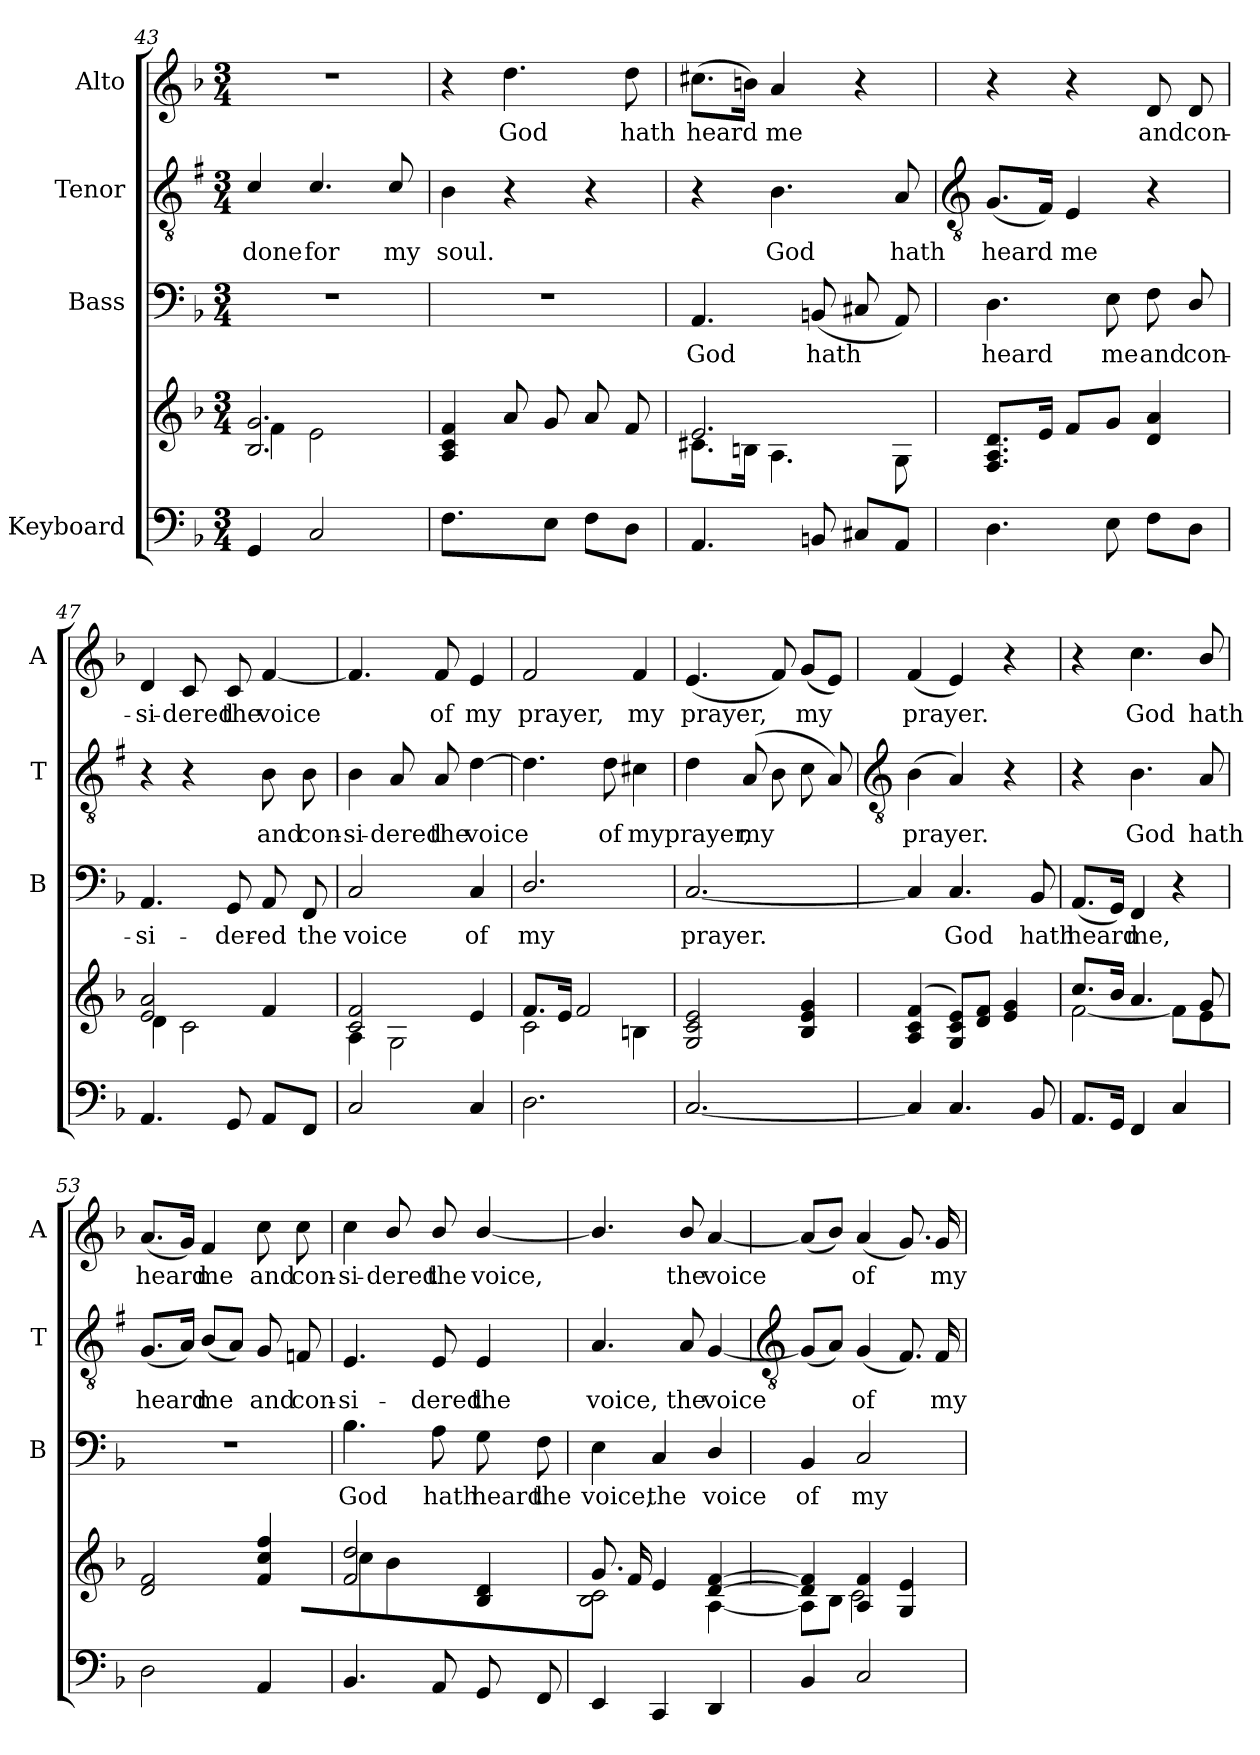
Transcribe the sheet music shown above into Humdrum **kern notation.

**kern	**kern	**kern	**text	**kern	**text	**kern	**text
*part4	*part4	*part3	*part3	*part2	*part2	*part1	*part1
*staff5	*staff4	*staff3	*staff3	*staff2	*staff2	*staff1	*staff1
*I"Keyboard	*	*I"Bass	*	*I"Tenor	*	*I"Alto	*
*	*	*I'B	*	*I'T	*	*I'A	*
*clefF4	*clefG2	*clefF4	*	*clefGv2	*	*clefG2	*
*	*	*	*	*ITrd1c2	*	*	*
*k[b-]	*k[b-]	*k[b-]	*	*k[b-]	*	*k[b-]	*
*F:	*F:	*F:	*	*F:	*	*F:	*
*M3/4	*M3/4	*M3/4	*	*M3/4	*	*M3/4	*
=43	=43	=43	=43	=43	=43	=43	=43
*	*^	*	*	*	*	*	*
!	!	!	!LO:N:vis=1	!	!	!LO:LY:b	!LO:N:vis=1	!
4GG	2.B-/ 2.g/	4f\	2.r	.	4B-/	done	2.r	.
!	!	!	!	!	!	!LO:LY:b	!	!
2C	.	2e\	.	.	4.B-/	for	.	.
!	!	!	!	!	!	!LO:LY:b	!	!
.	.	.	.	.	8B-/	my	.	.
=44	=44	=44	=44	=44	=44	=44	=44	=44
!	!	!LO:N:vis=1	!LO:N:vis=1	!	!	!LO:LY:b	!	!
4.F	4A/ 4c/ 4f/	2.ryy	2.r	.	4A	soul.	4r	.
!	!	!	!	!	!	!	!	!LO:LY:b
.	8a/	.	.	.	4r	.	4.dd	God
8EJ	8g/	.	.	.	.	.	.	.
8FL	8a/	.	.	.	4r	.	.	.
!	!	!	!	!	!	!	!	!LO:LY:b
8DJ	8f/	.	.	.	.	.	8dd	hath
=45	=45	=45	=45	=45	=45	=45	=45	=45
!	!	!	!	!LO:LY:b	!	!	!	!LO:LY:b
4.AA	2.e/	8.c#X\L	4.AA	God	4r	.	(>8.cc#XL	heard
.	.	16Bn\J	.	.	.	.	16bnJ)	.
!	!	!	!	!	!	!LO:LY:b	!	!LO:LY:b
.	.	4.A\	.	.	4.A	God	4a	me
!	!	!	!	!LO:LY:b	!	!	!	!
8BBn	.	.	(<8BBnL	hath	.	.	.	.
8C#XL	.	.	8C#X	.	.	.	4r	.
!	!	!	!	!	!	!LO:LY:b	!	!
8AAJ	.	8G	8AA)	.	8G	hath	.	.
!!LO:LB:g=z
=46	=46	=46	=46	=46	=46	=46	=46	=46
*	*	*	*	*	*clefGv2	*	*	*
!	!	!LO:N:vis=1	!	!LO:LY:b	!	!LO:LY:b	!	!
4.D	8.F/ 8.A/ 8.d/L	2.ryy	4.D	heard	(<8.FL	heard	4r	.
.	16e/J	.	.	.	16EJ)	.	.	.
!	!	!	!	!	!	!LO:LY:b	!	!
.	8f/L	.	.	.	4D	me	4r	.
!	!	!	!	!LO:LY:b	!	!	!	!
8E	8g/J	.	8E	me	.	.	.	.
!	!	!	!	!LO:LY:b	!	!	!	!LO:LY:b
8FL	4d/ 4a/	.	8F	and	4r	.	8d	and
!	!	!	!	!LO:LY:b	!	!	!	!LO:LY:b
8DJ	.	.	8D/	con-	.	.	8d	con-
=47	=47	=47	=47	=47	=47	=47	=47	=47
!	!	!	!	!LO:LY:b	!	!	!	!LO:LY:b
4.AA	2e/ 2a/	4d\	4.AA	-si-	4r	.	4d	-si-
!	!	!	!	!	!	!	!	!LO:LY:b
.	.	2c\	.	.	4r	.	8c	-dered
!	!	!	!	!LO:LY:b	!	!	!	!LO:LY:b
8GG	.	.	8GG	-der-	.	.	8c	the
!	!	!	!	!LO:LY:b	!	!LO:LY:b	!	!LO:LY:b
8AAL	4f/	.	8AA	-ed	8A	and	[4f	voice
!	!	!	!	!LO:LY:b	!	!LO:LY:b	!	!
8FFJ	.	.	8FF	the	8A	con-	.	.
=48	=48	=48	=48	=48	=48	=48	=48	=48
!	!	!	!	!LO:LY:b	!	!LO:LY:b	!	!
2C	2c/ 2f/	4A\	2C	voice	4A	-si-	4.f]	.
!	!	!	!	!	!	!LO:LY:b	!	!
.	.	2G\	.	.	8G	-dered	.	.
!	!	!	!	!	!	!LO:LY:b	!	!LO:LY:b
.	.	.	.	.	8G	the	8f	of
!	!	!	!	!LO:LY:b	!	!LO:LY:b	!	!LO:LY:b
4C	4e/	.	4C	of	[4c	voice	4e	my
=49	=49	=49	=49	=49	=49	=49	=49	=49
!	!	!	!	!LO:LY:b	!	!	!	!LO:LY:b
2.D	8.f/L	2c\	2.D/	my	4.c]	.	2f	prayer,
.	16e/J	.	.	.	.	.	.	.
.	2f/	.	.	.	.	.	.	.
!	!	!	!	!	!	!LO:LY:b	!	!
.	.	.	.	.	8c	of	.	.
!	!	!	!	!	!	!LO:LY:b	!	!LO:LY:b
.	.	4Bn\	.	.	4Bn	my	4f	my
=50	=50	=50	=50	=50	=50	=50	=50	=50
!	!	!LO:N:vis=1	!	!LO:LY:b	!	!LO:LY:b	!	!LO:LY:b
[2.C	2G/ 2c/ 2e/	2.ryy	[2.C	prayer.	4c	prayer,	(<4.e	prayer,
!	!	!	!	!	!	!LO:LY:b	!	!
.	.	.	.	.	(<8GL	my	.	.
.	.	.	.	.	8A	.	8f)	.
!	!	!	!	!	!	!	!	!LO:LY:b
.	4B-/ 4e/ 4g/	.	.	.	8B-	.	(<8gL	my
.	.	.	.	.	8G)	.	8eJ)	.
!!LO:LB:g=z
=51	=51	=51	=51	=51	=51	=51	=51	=51
*	*	*	*	*	*clefGv2	*	*	*
!	!	!LO:N:vis=1	!	!	!	!LO:LY:b	!	!LO:LY:b
4C]	(>4A/ 4c/ 4f/	2.ryy	4C]	.	(<4A	prayer.	(<4f	prayer.
!	!	!	!	!LO:LY:b	!	!	!	!
4.C	8G/ 8c/ 8e/L)	.	4.C	God	4G)	.	4e)	.
.	8d/ 8f/J	.	.	.	.	.	.	.
.	4e/ 4g/	.	.	.	4r	.	4r	.
!	!	!	!	!LO:LY:b	!	!	!	!
8BB-	.	.	8BB-	hath	.	.	.	.
=52	=52	=52	=52	=52	=52	=52	=52	=52
!	!	!	!	!LO:LY:b	!	!	!	!
8.AA	8.cc/L	[2f\	(<8.AAL	heard	4r	.	4r	.
16GGJ	16b-/J	.	16GGJ)	.	.	.	.	.
!	!	!	!	!LO:LY:b	!	!LO:LY:b	!	!LO:LY:b
4FF	4.a/	.	4FF	me,	4.A	God	4.cc	God
4C	.	8f\L]	4r	.	.	.	.	.
!	!	!	!	!	!	!LO:LY:b	!	!LO:LY:b
.	8g/	8e\	.	.	8G	hath	8b-/	hath
=53	=53	=53	=53	=53	=53	=53	=53	=53
!	!	!LO:N:vis=1	!LO:N:vis=1	!	!	!LO:LY:b	!	!LO:LY:b
2D	2d/ 2f/	2.ryy	2.r	.	(<8.FL	heard	(<8.aL	heard
.	.	.	.	.	16GJ)	.	16gJ)	.
!	!	!	!	!	!	!LO:LY:b	!	!LO:LY:b
.	.	.	.	.	(<8AL	me	4f	me
.	.	.	.	.	8GJ)	.	.	.
!	!	!	!	!	!	!LO:LY:b	!	!LO:LY:b
4AA	4f/ 4cc/ 4ff/	.	.	.	8F	and	8cc	and
!	!	!	!	!	!	!LO:LY:b	!	!LO:LY:b
.	.	.	.	.	8E-X	con-	8cc	con-
=54	=54	=54	=54	=54	=54	=54	=54	=54
!	!	!	!	!LO:LY:b	!	!LO:LY:b	!	!LO:LY:b
4.BB-	2f/ 2dd/	4cc\	4.B-	God	4.D	si-	4cc	-si-
!	!	!	!	!	!	!	!	!LO:LY:b
.	.	4b-\	.	.	.	.	8b-/	-dered
!	!	!	!	!LO:LY:b	!	!LO:LY:b	!	!LO:LY:b
8AAL	.	.	8A	hath	8D	-dered	8b-/	the
!	!	!	!	!LO:LY:b	!	!LO:LY:b	!	!LO:LY:b
8GG	4B-/ 4d/	4ryy	8G	heard	4D	the	[4b-/	voice,
!	!	!	!	!LO:LY:b	!	!	!	!
8FF	.	.	8F	the	.	.	.	.
=55	=55	=55	=55	=55	=55	=55	=55	=55
!	!	!	!	!LO:LY:b	!	!LO:LY:b	!	!
4EE	8.g/	2B-\ 2c\	4E	voice,	4.G	voice,	4.b-/]	.
.	16f/J	.	.	.	.	.	.	.
!	!	!	!	!LO:LY:b	!	!	!	!
4CC	4e/	.	4C	the	.	.	.	.
!	!	!	!	!	!	!LO:LY:b	!	!LO:LY:b
.	.	.	.	.	8G	the	8b-/	the
!	!	!	!	!LO:LY:b	!	!LO:LY:b	!	!LO:LY:b
4DD	[4d/ [4f/	[4A\	4D/	voice	[4F	voice	[4a	voice
!!LO:LB:g=z
=56	=56	=56	=56	=56	=56	=56	=56	=56
*	*	*	*	*	*clefGv2	*	*	*
!	!	!	!	!LO:LY:b	!	!	!	!
4BB-	4d/] 4f/]	8A\L]	4BB-	of	(<8FL]	.	(<8aL]	.
.	.	8B-\J	.	.	8GJ)	.	8b-J)	.
!	!	!	!	!LO:LY:b	!	!LO:LY:b	!	!LO:LY:b
2C	4A/ 4f/	2c\	2C	my	(<4F	of	(<4a	of
.	4G/ 4e/	.	.	.	8.E)	.	8.g)	.
!	!	!	!	!	!	!LO:LY:b	!	!LO:LY:b
.	.	.	.	.	16E	my	16g	my
*	*v	*v	*	*	*	*	*	*
=	=	=	=	=	=	=	=
*-	*-	*-	*-	*-	*-	*-	*-
